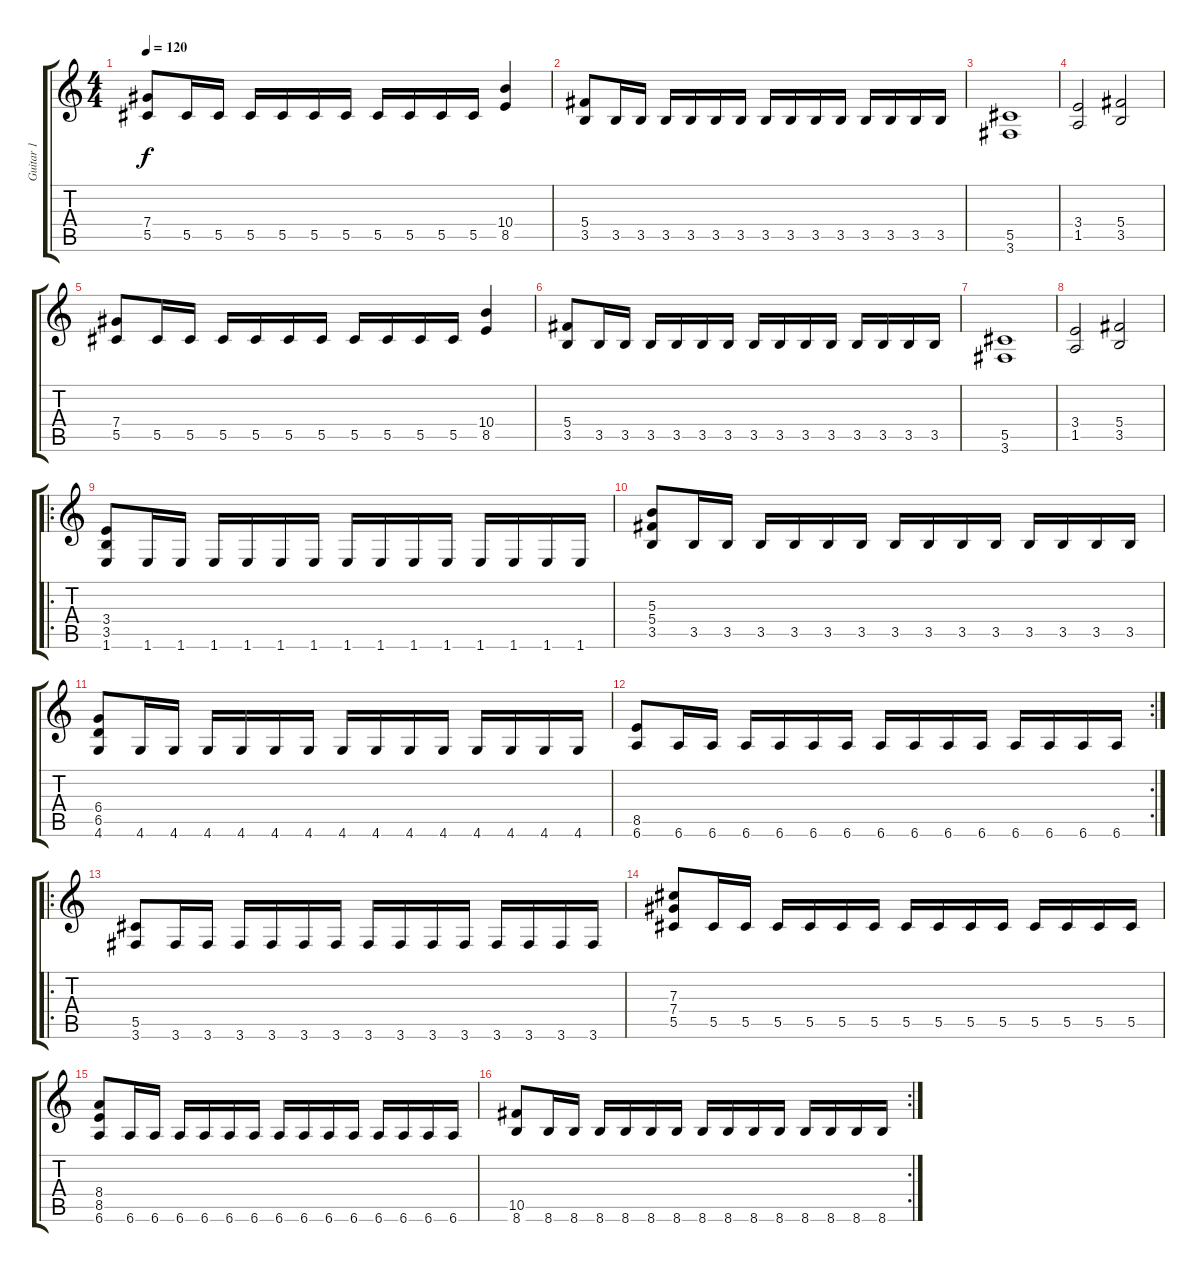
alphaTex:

\track ("Guitar 1" "Guitar 1") {instrument overdrivenguitar}
\staff {score tabs}
\tuning (Eb4 Bb3 Gb3 Db3 Ab2 Eb2) {hide}
\ts (4 4)
\tempo 120
\clef g2
\ks c
(7.4 5.5).8{dy f} 5.5.16 5.5.16 5.5.16 5.5.16 5.5.16 5.5.16 5.5.16 5.5.16 5.5.16 5.5.16 (10.4 8.5).4 |
(5.4 3.5).8 3.5.16 3.5.16 3.5.16 3.5.16 3.5.16 3.5.16 3.5.16 3.5.16 3.5.16 3.5.16 3.5.16 3.5.16 3.5.16 3.5.16 |
(5.5 3.6).1 |
(3.4 1.5).2 (5.4 3.5).2 |
(7.4 5.5).8 5.5.16 5.5.16 5.5.16 5.5.16 5.5.16 5.5.16 5.5.16 5.5.16 5.5.16 5.5.16 (10.4 8.5).4 |
(5.4 3.5).8 3.5.16 3.5.16 3.5.16 3.5.16 3.5.16 3.5.16 3.5.16 3.5.16 3.5.16 3.5.16 3.5.16 3.5.16 3.5.16 3.5.16 |
(5.5 3.6).1 |
(3.4 1.5).2 (5.4 3.5).2 |
\ro
(3.4 3.5 1.6).8 1.6.16 1.6.16 1.6.16 1.6.16 1.6.16 1.6.16 1.6.16 1.6.16 1.6.16 1.6.16 1.6.16 1.6.16 1.6.16 1.6.16 |
(5.3 5.4 3.5).8 3.5.16 3.5.16 3.5.16 3.5.16 3.5.16 3.5.16 3.5.16 3.5.16 3.5.16 3.5.16 3.5.16 3.5.16 3.5.16 3.5.16 |
(6.4 6.5 4.6).8 4.6.16 4.6.16 4.6.16 4.6.16 4.6.16 4.6.16 4.6.16 4.6.16 4.6.16 4.6.16 4.6.16 4.6.16 4.6.16 4.6.16 |
\rc 2
(8.5 6.6).8 6.6.16 6.6.16 6.6.16 6.6.16 6.6.16 6.6.16 6.6.16 6.6.16 6.6.16 6.6.16 6.6.16 6.6.16 6.6.16 6.6.16 |
\ro
(5.5 3.6).8 3.6.16 3.6.16 3.6.16 3.6.16 3.6.16 3.6.16 3.6.16 3.6.16 3.6.16 3.6.16 3.6.16 3.6.16 3.6.16 3.6.16 |
(7.3 7.4 5.5).8 5.5.16 5.5.16 5.5.16 5.5.16 5.5.16 5.5.16 5.5.16 5.5.16 5.5.16 5.5.16 5.5.16 5.5.16 5.5.16 5.5.16 |
(8.4 8.5 6.6).8 6.6.16 6.6.16 6.6.16 6.6.16 6.6.16 6.6.16 6.6.16 6.6.16 6.6.16 6.6.16 6.6.16 6.6.16 6.6.16 6.6.16 |
\rc 2
(10.5 8.6).8 8.6.16 8.6.16 8.6.16 8.6.16 8.6.16 8.6.16 8.6.16 8.6.16 8.6.16 8.6.16 8.6.16 8.6.16 8.6.16 8.6.16
